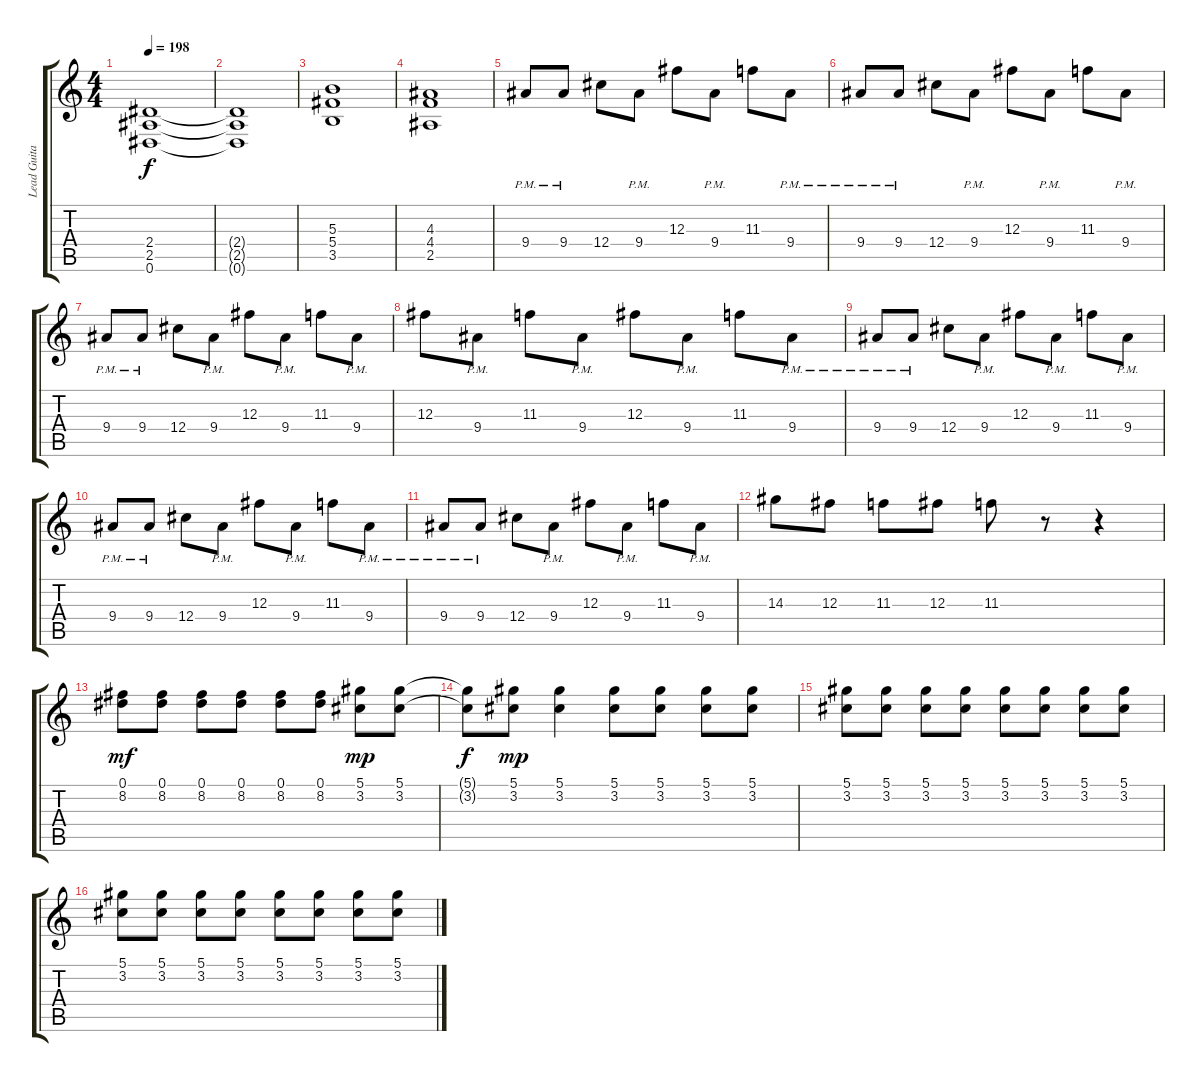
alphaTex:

\track ("Lead Guitar  " "Lead Guita") {instrument overdrivenguitar}
\staff {score tabs}
\tuning (Eb4 Bb3 Gb3 Db3 Ab2 Eb2) {hide}
\ts (4 4)
\tempo 198
\clef g2
\ks c
(2.4 2.5 0.6).1{dy f} |
(2.4{t} 2.5{t} 0.6{t}).1 |
(5.3 5.4 3.5).1 |
(4.3 4.4 2.5).1 |
9.4{pm}.8 9.4{pm}.8 12.4.8 9.4{pm}.8 12.3.8 9.4{pm}.8 11.3.8 9.4{pm}.8 |
9.4{pm}.8 9.4{pm}.8 12.4.8 9.4{pm}.8 12.3.8 9.4{pm}.8 11.3.8 9.4{pm}.8 |
9.4{pm}.8 9.4{pm}.8 12.4.8 9.4{pm}.8 12.3.8 9.4{pm}.8 11.3.8 9.4{pm}.8 |
12.3.8 9.4{pm}.8 11.3.8 9.4{pm}.8 12.3.8 9.4{pm}.8 11.3.8 9.4{pm}.8 |
9.4{pm}.8 9.4{pm}.8 12.4.8 9.4{pm}.8 12.3.8 9.4{pm}.8 11.3.8 9.4{pm}.8 |
9.4{pm}.8 9.4{pm}.8 12.4.8 9.4{pm}.8 12.3.8 9.4{pm}.8 11.3.8 9.4{pm}.8 |
9.4{pm}.8 9.4{pm}.8 12.4.8 9.4{pm}.8 12.3.8 9.4{pm}.8 11.3.8 9.4{pm}.8 |
14.3.8 12.3.8 11.3.8 12.3.8 11.3.8 r.8 r.4 |
(0.1 8.2).8{dy mf} (0.1 8.2).8 (0.1 8.2).8 (0.1 8.2).8 (0.1 8.2).8 (0.1 8.2).8 (5.1 3.2).8{dy mp} (5.1 3.2).8 |
(5.1{t} 3.2{t}).8{dy f} (5.1 3.2).8{dy mp} (5.1 3.2).4 (5.1 3.2).8 (5.1 3.2).8 (5.1 3.2).8 (5.1 3.2).8 |
(5.1 3.2).8 (5.1 3.2).8 (5.1 3.2).8 (5.1 3.2).8 (5.1 3.2).8 (5.1 3.2).8 (5.1 3.2).8 (5.1 3.2).8 |
(5.1 3.2).8 (5.1 3.2).8 (5.1 3.2).8 (5.1 3.2).8 (5.1 3.2).8 (5.1 3.2).8 (5.1 3.2).8 (5.1 3.2).8
